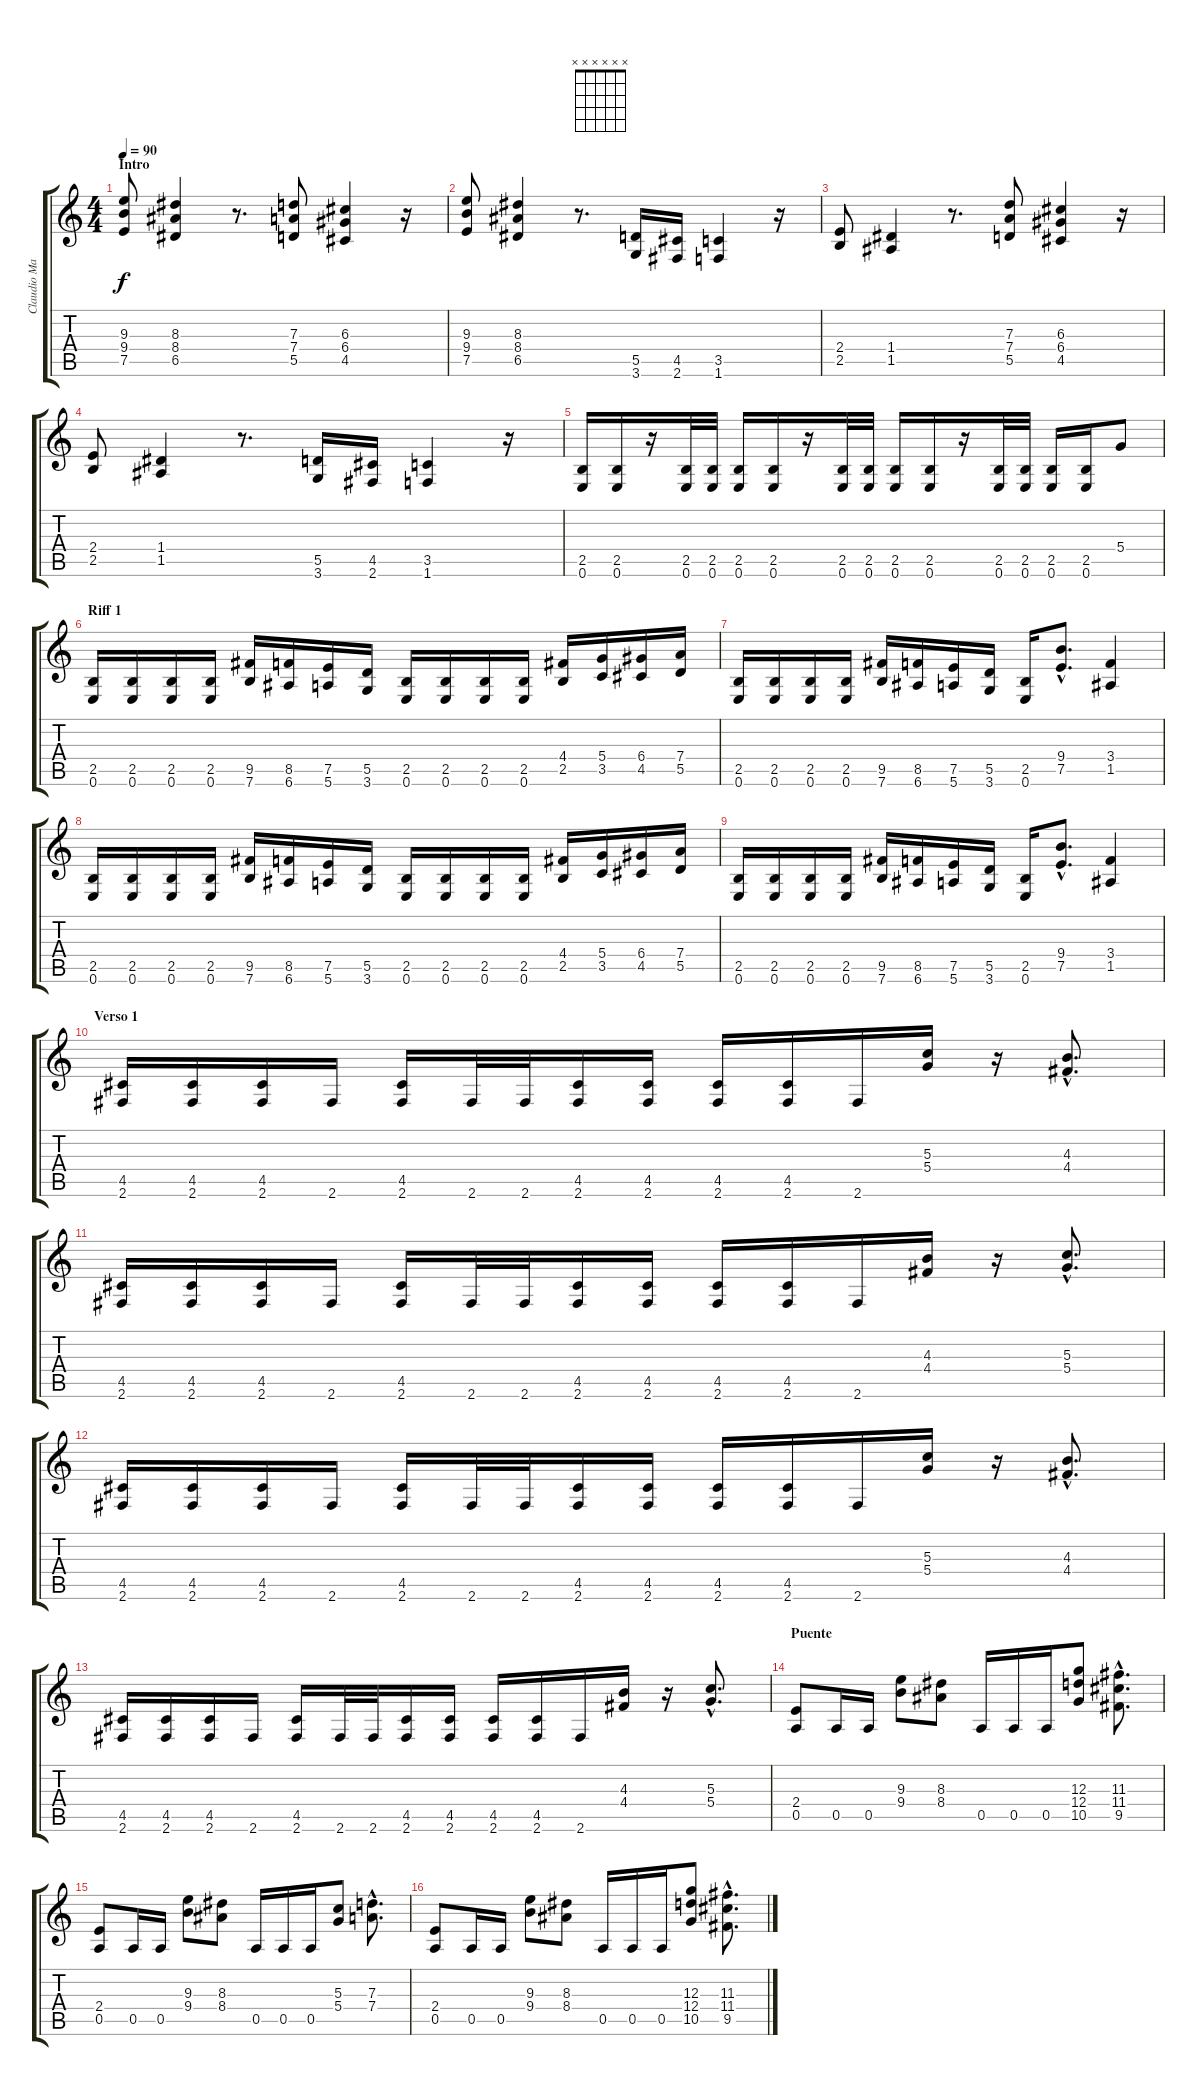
\track ("Claudio Marciello (Gtr 2)" "Claudio Ma") {instrument distortionguitar}
\staff {score tabs}
\tuning (E4 B3 G3 D3 A2 E2) {hide}
\chord ("" x x x x x x) {firstfret 0}
\ts (4 4)
\section ("" "Intro")
\tempo 90
\clef g2
\ks c
(9.3 9.4 7.5).8{ch "" dy f instrument distortionguitar} (8.3 8.4 6.5).4 r.8{d} (7.3 7.4 5.5).8 (6.3 6.4 4.5).4 r.16 |
(9.3 9.4 7.5).8 (8.3 8.4 6.5).4 r.8{d} (5.5 3.6).16 (4.5 2.6).16 (3.5 1.6).4 r.16 |
(2.4 2.5).8 (1.4 1.5).4 r.8{d} (7.3 7.4 5.5).8 (6.3 6.4 4.5).4 r.16 |
(2.4 2.5).8 (1.4 1.5).4 r.8{d} (5.5 3.6).16 (4.5 2.6).16 (3.5 1.6).4 r.16 |
(2.5 0.6).16 (2.5 0.6).16 r.16 (2.5 0.6).32 (2.5 0.6).32 (2.5 0.6).16 (2.5 0.6).16 r.16 (2.5 0.6).32 (2.5 0.6).32 (2.5 0.6).16 (2.5 0.6).16 r.16 (2.5 0.6).32 (2.5 0.6).32 (2.5 0.6).16 (2.5 0.6).16 5.4.8 |
\section ("" "Riff 1")
(2.5 0.6).16 (2.5 0.6).16 (2.5 0.6).16 (2.5 0.6).16 (9.5 7.6).16 (8.5 6.6).16 (7.5 5.6).16 (5.5 3.6).16 (2.5 0.6).16 (2.5 0.6).16 (2.5 0.6).16 (2.5 0.6).16 (4.4 2.5).16 (5.4 3.5).16 (6.4 4.5).16 (7.4 5.5).16 |
(2.5 0.6).16 (2.5 0.6).16 (2.5 0.6).16 (2.5 0.6).16 (9.5 7.6).16 (8.5 6.6).16 (7.5 5.6).16 (5.5 3.6).16 (2.5 0.6).16 (9.4{hac} 7.5{hac}).8{d} (3.4 1.5).4 |
(2.5 0.6).16 (2.5 0.6).16 (2.5 0.6).16 (2.5 0.6).16 (9.5 7.6).16 (8.5 6.6).16 (7.5 5.6).16 (5.5 3.6).16 (2.5 0.6).16 (2.5 0.6).16 (2.5 0.6).16 (2.5 0.6).16 (4.4 2.5).16 (5.4 3.5).16 (6.4 4.5).16 (7.4 5.5).16 |
(2.5 0.6).16 (2.5 0.6).16 (2.5 0.6).16 (2.5 0.6).16 (9.5 7.6).16 (8.5 6.6).16 (7.5 5.6).16 (5.5 3.6).16 (2.5 0.6).16 (9.4{hac} 7.5{hac}).8{d} (3.4 1.5).4 |
\section ("" "Verso 1")
(4.5 2.6).16 (4.5 2.6).16 (4.5 2.6).16 2.6.16 (4.5 2.6).16 2.6.32 2.6.32 (4.5 2.6).16 (4.5 2.6).16 (4.5 2.6).16 (4.5 2.6).16 2.6.16 (5.3 5.4).16 r.16 (4.3{hac} 4.4{hac}).8{d} |
(4.5 2.6).16 (4.5 2.6).16 (4.5 2.6).16 2.6.16 (4.5 2.6).16 2.6.32 2.6.32 (4.5 2.6).16 (4.5 2.6).16 (4.5 2.6).16 (4.5 2.6).16 2.6.16 (4.3 4.4).16 r.16 (5.3{hac} 5.4{hac}).8{d} |
(4.5 2.6).16 (4.5 2.6).16 (4.5 2.6).16 2.6.16 (4.5 2.6).16 2.6.32 2.6.32 (4.5 2.6).16 (4.5 2.6).16 (4.5 2.6).16 (4.5 2.6).16 2.6.16 (5.3 5.4).16 r.16 (4.3{hac} 4.4{hac}).8{d} |
(4.5 2.6).16 (4.5 2.6).16 (4.5 2.6).16 2.6.16 (4.5 2.6).16 2.6.32 2.6.32 (4.5 2.6).16 (4.5 2.6).16 (4.5 2.6).16 (4.5 2.6).16 2.6.16 (4.3 4.4).16 r.16 (5.3{hac} 5.4{hac}).8{d} |
\section ("" "Puente")
(2.4 0.5).8 0.5.16 0.5.16 (9.3 9.4).8 (8.3 8.4).8 0.5.16 0.5.16 0.5.16 (12.3 12.4 10.5).8 (11.3{hac} 11.4{hac} 9.5{hac}).8{d} |
(2.4 0.5).8 0.5.16 0.5.16 (9.3 9.4).8 (8.3 8.4).8 0.5.16 0.5.16 0.5.16 (5.3 5.4).8 (7.3{hac} 7.4{hac}).8{d} |
(2.4 0.5).8 0.5.16 0.5.16 (9.3 9.4).8 (8.3 8.4).8 0.5.16 0.5.16 0.5.16 (12.3 12.4 10.5).8 (11.3{hac} 11.4{hac} 9.5{hac}).8{d}
